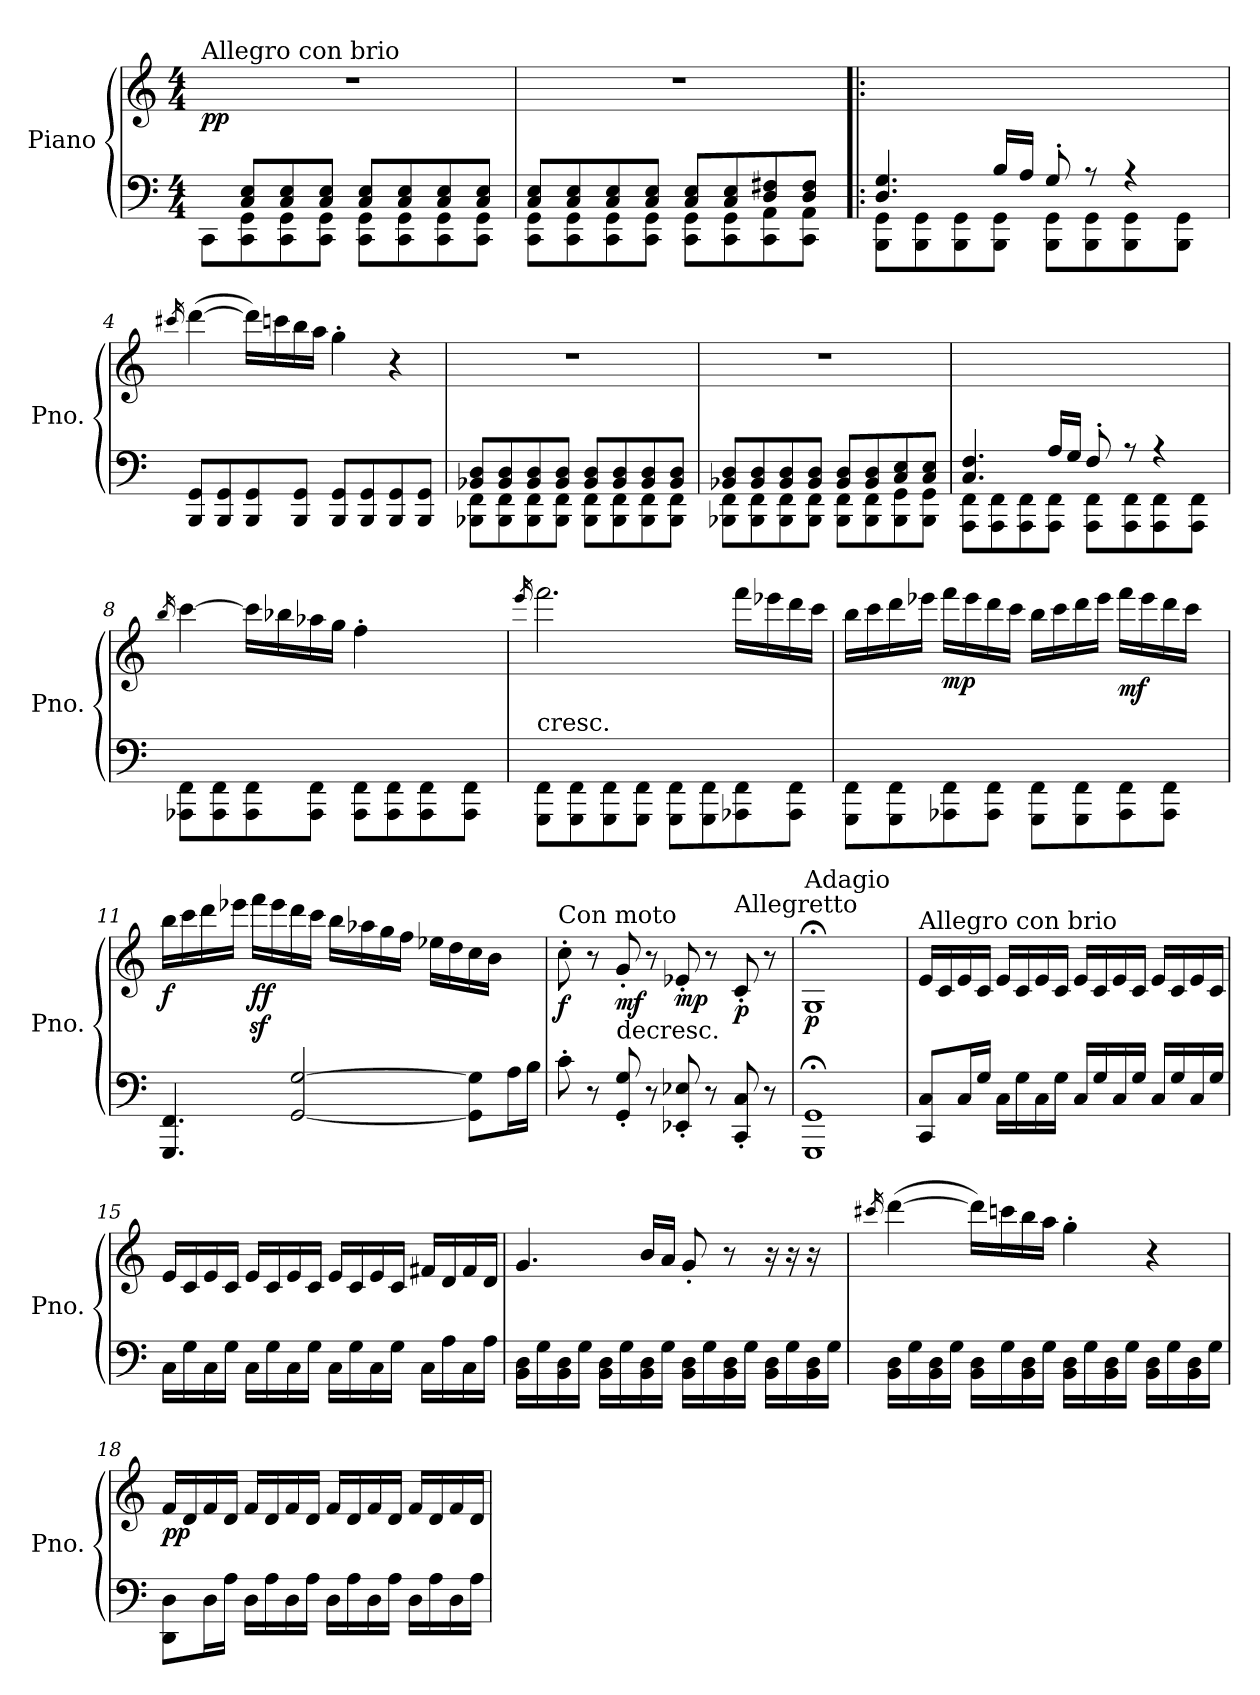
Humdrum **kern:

**kern	**kern	**dynam
*part1	*part1	*part1
*staff2	*staff1	*staff1/2
*I"Piano	*	*
*I'Pno.	*	*
*clefF4	*clefG2	*
*k[]	*k[]	*
*C:	*C:	*
*M4/4	*M4/4	*
=1	=1	=1
*^	*	*
!	!	!LO:TX:a:t=Allegro con brio	!
!	!	!	!LO:DY:b
8ryy	8CC\L	1r	pp
8C/ 8E/L	8CC\ 8GG\	.	.
8C/ 8E/	8CC\ 8GG\	.	.
8C/ 8E/J	8CC\ 8GG\J	.	.
8C/ 8E/L	8CC\ 8GG\L	.	.
8C/ 8E/	8CC\ 8GG\	.	.
8C/ 8E/	8CC\ 8GG\	.	.
8C/ 8E/J	8CC\ 8GG\J	.	.
=2	=2	=2	=2
8C/ 8E/L	8CC\ 8GG\L	1r	.
8C/ 8E/	8CC\ 8GG\	.	.
8C/ 8E/	8CC\ 8GG\	.	.
8C/ 8E/J	8CC\ 8GG\J	.	.
8C/ 8E/L	8CC\ 8GG\L	.	.
8C/ 8E/	8CC\ 8GG\	.	.
8D/ 8F#X/	8CC\ 8AA\	.	.
8D/ 8F#/J	8CC\ 8AA\J	.	.
=3!|:	=3!|:	=3!|:	=3!|:
4.D/ 4.G/	8BBB\ 8GG\L	4ryy	.
.	8BBB\ 8GG\	.	.
.	8BBB\ 8GG\	4ryy	.
16B/LL	8BBB\ 8GG\J	.	.
16A/JJ	.	.	.
8G'/	8BBB\ 8GG\L	4ryy	.
8r	8BBB\ 8GG\	.	.
4r	8BBB\ 8GG\	16ryy	.
.	.	16ryy	.
.	8BBB\ 8GG\J	16ryy	.
.	.	16ccc#X\yy	.
*v	*v	*	*
!!LO:LB:g=z
=4	=4	=4
.	16qccc#X/	.
8BBB/ 8GG/L	([4ddd\	.
8BBB/ 8GG/	.	.
8BBB/ 8GG/	16ddd\LL])	.
.	16cccn\	.
8BBB/ 8GG/J	16bb\	.
.	16aa\JJ	.
8BBB/ 8GG/L	4gg'\	.
8BBB/ 8GG/	.	.
8BBB/ 8GG/	4r	.
8BBB/ 8GG/J	.	.
=5	=5	=5
*^	*	*
8BB-X/ 8D/L	8BBB-X\ 8FF\L	1r	.
8BB-/ 8D/	8BBB-\ 8FF\	.	.
8BB-/ 8D/	8BBB-\ 8FF\	.	.
8BB-/ 8D/J	8BBB-\ 8FF\J	.	.
8BB-/ 8D/L	8BBB-\ 8FF\L	.	.
8BB-/ 8D/	8BBB-\ 8FF\	.	.
8BB-/ 8D/	8BBB-\ 8FF\	.	.
8BB-/ 8D/J	8BBB-\ 8FF\J	.	.
=6	=6	=6	=6
8BB-X/ 8D/L	8BBB-X\ 8FF\L	1r	.
8BB-/ 8D/	8BBB-\ 8FF\	.	.
8BB-/ 8D/	8BBB-\ 8FF\	.	.
8BB-/ 8D/J	8BBB-\ 8FF\J	.	.
8BB-/ 8D/L	8BBB-\ 8FF\L	.	.
8BB-/ 8D/	8BBB-\ 8FF\	.	.
8C/ 8E/	8BBB-\ 8GG\	.	.
8C/ 8E/J	8BBB-\ 8GG\J	.	.
=7	=7	=7	=7
4.C/ 4.F/	8AAA\ 8FF\L	8ryy	.
.	8AAA\ 8FF\	8ryy	.
.	8AAA\ 8FF\	4ryy	.
16A/LL	8AAA\ 8FF\J	.	.
16G/JJ	.	.	.
8F'/	8AAA\ 8FF\L	16ryy	.
.	.	16ryy	.
8r	8AAA\ 8FF\	8ryy	.
4r	8AAA\ 8FF\	16ryy	.
.	.	16ryy	.
.	8AAA\ 8FF\J	16ryy	.
.	.	16bb\yy	.
!!LO:LB:g=z
=8	=8	=8	=8
.	.	16qbb/	.
1ryy	8AAA-X\ 8FF\L	[4ccc\	.
.	8AAA-\ 8FF\	.	.
.	8AAA-\ 8FF\	16ccc\LL]	.
.	.	16bb-X\	.
.	8AAA-\ 8FF\J	16aa-X\	.
.	.	16gg\JJ	.
.	8AAA-\ 8FF\L	4ff'\	.
.	8AAA-\ 8FF\	.	.
.	8AAA-\ 8FF\	16ryy	.
.	.	16ryy	.
.	8AAA-\ 8FF\J	16ryy	.
.	.	16eee\yy	.
=9	=9	=9	=9
.	.	16qeee/	.
!LO:TX:a:t=cresc.	!	!	!
1ryy	8GGG\ 8FF\L	2.fff\	.
.	8GGG\ 8FF\	.	.
.	8GGG\ 8FF\	.	.
.	8GGG\ 8FF\J	.	.
.	8GGG\ 8FF\L	.	.
.	8GGG\ 8FF\	.	.
.	8AAA-X\ 8FF\	16fff\LL	.
.	.	16eee-X\	.
.	8AAA-\ 8FF\J	16ddd\	.
.	.	16ccc\JJ	.
!!LO:LB:g=z
=10	=10	=10	=10
1ryy	8GGG\ 8FF\L	16bb\LL	.
.	.	16ccc\	.
.	8GGG\ 8FF\	16ddd\	.
.	.	16eee-X\JJ	.
!	!	!	!LO:DY:b
.	8AAA-X\ 8FF\	16fff\LL	mp
.	.	16eee-\	.
.	8AAA-\ 8FF\J	16ddd\	.
.	.	16ccc\JJ	.
.	8GGG\ 8FF\L	16bb\LL	.
.	.	16ccc\	.
.	8GGG\ 8FF\	16ddd\	.
.	.	16eee-\JJ	.
!	!	!	!LO:DY:b
.	8AAA-\ 8FF\	16fff\LL	mf
.	.	16eee-\	.
.	8AAA-\ 8FF\J	16ddd\	.
.	.	16ccc\JJ	.
16ryy	16ryy	16ryy	.
=11	=11	=11	=11
!	!	!	!LO:DY:b
*v	*v	*	*
4.GGG/ 4.FF/	16bb\LL	f
.	16ccc\	.
.	16ddd\	.
.	16eee-X\JJ	.
!	!	!LO:DY:b
.	16fffz<\LL	ff
.	16eee-\	.
[2GG/ [2G/	16ddd\	.
.	16ccc\JJ	.
.	16bb\LL	.
.	16aa-X\	.
.	16gg\	.
.	16ff\JJ	.
.	16ee-X\LL	.
.	16dd\	.
8GG\] 8G\]L	16cc\	.
.	16b\JJ	.
16A\L	8ryy	.
16B\JJ	.	.
!!LO:LB:g=z
=12	=12	=12
!	!LO:TX:a:t=Con moto	!
!	!	!LO:DY:b
8c'\	8cc'\	f
8r	8r	.
!LO:TX:a:t=decresc.	!	!
!	!	!LO:DY:b
8GG/' 8G/'	8g'/	mf
8r	8r	.
!	!	!LO:DY:b
8EE-X/' 8E-X/'	8e-X'/	mp
8r	8r	.
!	!LO:TX:a:t=Allegretto	!
!	!	!LO:DY:b
8CC/' 8C/'	8c'/	p
8r	8r	.
=13	=13	=13
!	!LO:TX:a:t=Adagio	!
!	!	!LO:DY:b
1GGG;< 1GG;<	1G;<	p
=14	=14	=14
!	!LO:TX:a:t=Allegro con brio	!
8CC/ 8C/L	16e/LL	.
.	16c/	.
16C/L	16e/	.
16G/JJ	16c/JJ	.
16C\LL	16e/LL	.
16G\	16c/	.
16C\	16e/	.
16G\JJ	16c/JJ	.
16C/LL	16e/LL	.
16G/	16c/	.
16C/	16e/	.
16G/JJ	16c/JJ	.
16C/LL	16e/LL	.
16G/	16c/	.
16C/	16e/	.
16G/JJ	16c/JJ	.
!!LO:PB:g=z
=15	=15	=15
16C\LL	16e/LL	.
16G\	16c/	.
16C\	16e/	.
16G\JJ	16c/JJ	.
16C\LL	16e/LL	.
16G\	16c/	.
16C\	16e/	.
16G\JJ	16c/JJ	.
16C\LL	16e/LL	.
16G\	16c/	.
16C\	16e/	.
16G\JJ	16c/JJ	.
16C\LL	16f#X/LL	.
16A\	16d/	.
16C\	16f#/	.
16A\JJ	16d/JJ	.
=16	=16	=16
16BB\ 16D\LL	4.g/	.
16G\	.	.
16BB\ 16D\	.	.
16G\JJ	.	.
16BB\ 16D\LL	.	.
16G\	.	.
16BB\ 16D\	16b/LL	.
16G\JJ	16a/JJ	.
16BB\ 16D\LL	8g'/	.
16G\	.	.
16BB\ 16D\	8r	.
16G\JJ	.	.
16BB\ 16D\LL	16r	.
16G\	16r	.
16BB\ 16D\	16r	.
16G\JJ	16ccc#X\yy	.
!!LO:LB:g=z
=17	=17	=17
.	16qccc#X/	.
16BB\ 16D\LL	([4ddd\	.
16G\	.	.
16BB\ 16D\	.	.
16G\JJ	.	.
16BB\ 16D\LL	16ddd\LL])	.
16G\	16cccn\	.
16BB\ 16D\	16bb\	.
16G\JJ	16aa\JJ	.
16BB\ 16D\LL	4gg'\	.
16G\	.	.
16BB\ 16D\	.	.
16G\JJ	.	.
16BB\ 16D\LL	4r	.
16G\	.	.
16BB\ 16D\	.	.
16G\JJ	.	.
=18	=18	=18
!	!	!LO:DY:b
8DD\ 8D\L	16f/LL	pp
.	16d/	.
16D\L	16f/	.
16A\JJ	16d/JJ	.
16D\LL	16f/LL	.
16A\	16d/	.
16D\	16f/	.
16A\JJ	16d/JJ	.
16D\LL	16f/LL	.
16A\	16d/	.
16D\	16f/	.
16A\JJ	16d/JJ	.
16D\LL	16f/LL	.
16A\	16d/	.
16D\	16f/	.
16A\JJ	16d/JJ	.
=	=	=
*-	*-	*-
